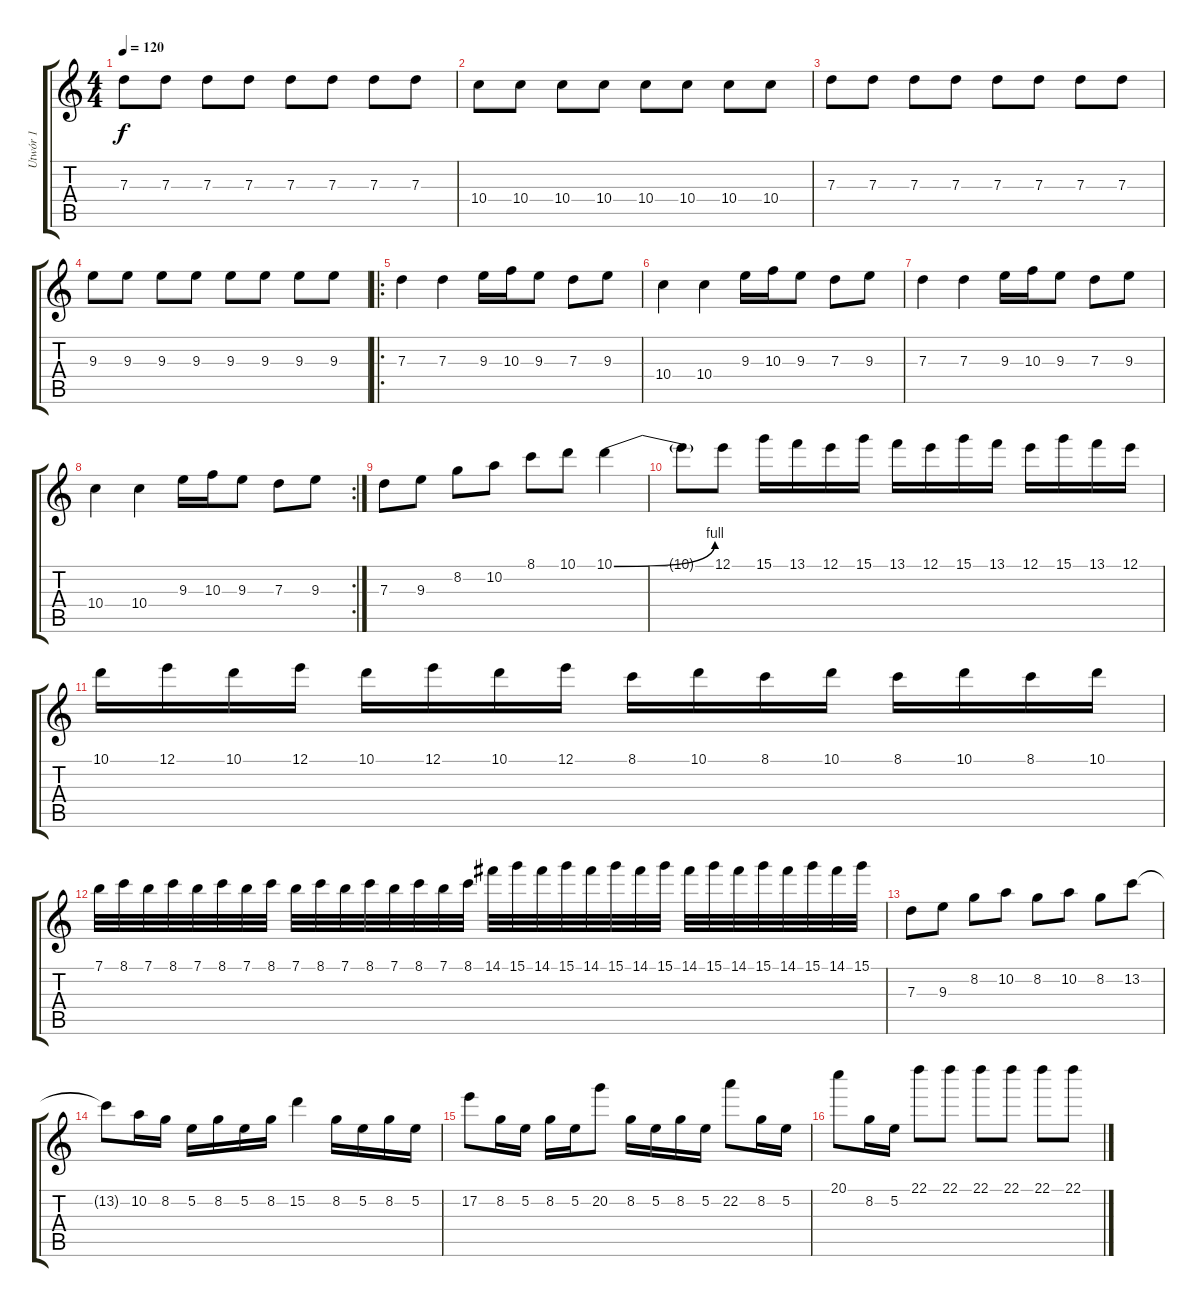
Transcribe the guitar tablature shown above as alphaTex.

\track ("Utwór 1" "Utwór 1") {instrument overdrivenguitar}
\staff {score tabs}
\tuning (E4 B3 G3 D3 A2 E2) {hide}
\ts (4 4)
\tempo 120
\clef g2
\ks c
7.3.8{dy f} 7.3.8 7.3.8 7.3.8 7.3.8 7.3.8 7.3.8 7.3.8 |
10.4.8 10.4.8 10.4.8 10.4.8 10.4.8 10.4.8 10.4.8 10.4.8 |
7.3.8 7.3.8 7.3.8 7.3.8 7.3.8 7.3.8 7.3.8 7.3.8 |
9.3.8 9.3.8 9.3.8 9.3.8 9.3.8 9.3.8 9.3.8 9.3.8 |
\ro
7.3.4 7.3.4 9.3.16 10.3.16 9.3.8 7.3.8 9.3.8 |
10.4.4 10.4.4 9.3.16 10.3.16 9.3.8 7.3.8 9.3.8 |
7.3.4 7.3.4 9.3.16 10.3.16 9.3.8 7.3.8 9.3.8 |
\rc 2
10.4.4 10.4.4 9.3.16 10.3.16 9.3.8 7.3.8 9.3.8 |
7.3.8 9.3.8 8.2.8 10.2.8 8.1.8 10.1.8 10.1{be (bend 0 0 60 4)}.4 |
10.1{t}.8 12.1.8 15.1.16 13.1.16 12.1.16 15.1.16 13.1.16 12.1.16 15.1.16 13.1.16 12.1.16 15.1.16 13.1.16 12.1.16 |
10.1.16 12.1.16 10.1.16 12.1.16 10.1.16 12.1.16 10.1.16 12.1.16 8.1.16 10.1.16 8.1.16 10.1.16 8.1.16 10.1.16 8.1.16 10.1.16 |
7.1.32 8.1.32 7.1.32 8.1.32 7.1.32 8.1.32 7.1.32 8.1.32 7.1.32 8.1.32 7.1.32 8.1.32 7.1.32 8.1.32 7.1.32 8.1.32 14.1.32 15.1.32 14.1.32 15.1.32 14.1.32 15.1.32 14.1.32 15.1.32 14.1.32 15.1.32 14.1.32 15.1.32 14.1.32 15.1.32 14.1.32 15.1.32 |
7.3.8 9.3.8 8.2.8 10.2.8 8.2.8 10.2.8 8.2.8 13.2.8 |
13.2{t}.8 10.2.16 8.2.16 5.2.16 8.2.16 5.2.16 8.2.16 15.2.4 8.2.16 5.2.16 8.2.16 5.2.16 |
17.2.8 8.2.16 5.2.16 8.2.16 5.2.16 20.2.8 8.2.16 5.2.16 8.2.16 5.2.16 22.2.8 8.2.16 5.2.16 |
20.1.8 8.2.16 5.2.16 22.1.8 22.1.8 22.1.8 22.1.8 22.1.8 22.1.8
